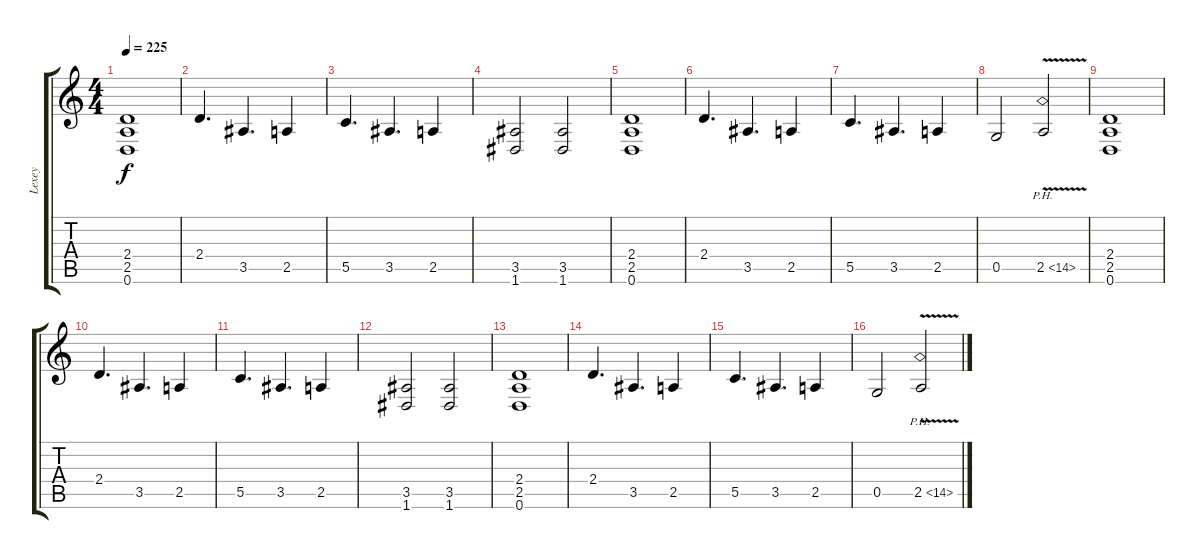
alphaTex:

\track ("Lexey" "Lexey") {mute instrument distortionguitar}
\staff {score tabs}
\tuning (D4 A3 F3 C3 G2 D2) {hide}
\ts (4 4)
\tempo 225
\clef g2
\ks c
(2.4 2.5 0.6).1{dy f} |
2.4.4{d} 3.5.4{d} 2.5.4 |
5.5.4{d} 3.5.4{d} 2.5.4 |
(3.5 1.6).2 (3.5 1.6).2 |
(2.4 2.5 0.6).1 |
2.4.4{d} 3.5.4{d} 2.5.4 |
5.5.4{d} 3.5.4{d} 2.5.4 |
0.5.2 2.5{ph 12 v}.2 |
(2.4 2.5 0.6).1 |
2.4.4{d} 3.5.4{d} 2.5.4 |
5.5.4{d} 3.5.4{d} 2.5.4 |
(3.5 1.6).2 (3.5 1.6).2 |
(2.4 2.5 0.6).1 |
2.4.4{d} 3.5.4{d} 2.5.4 |
5.5.4{d} 3.5.4{d} 2.5.4 |
0.5.2 2.5{ph 12 v}.2
